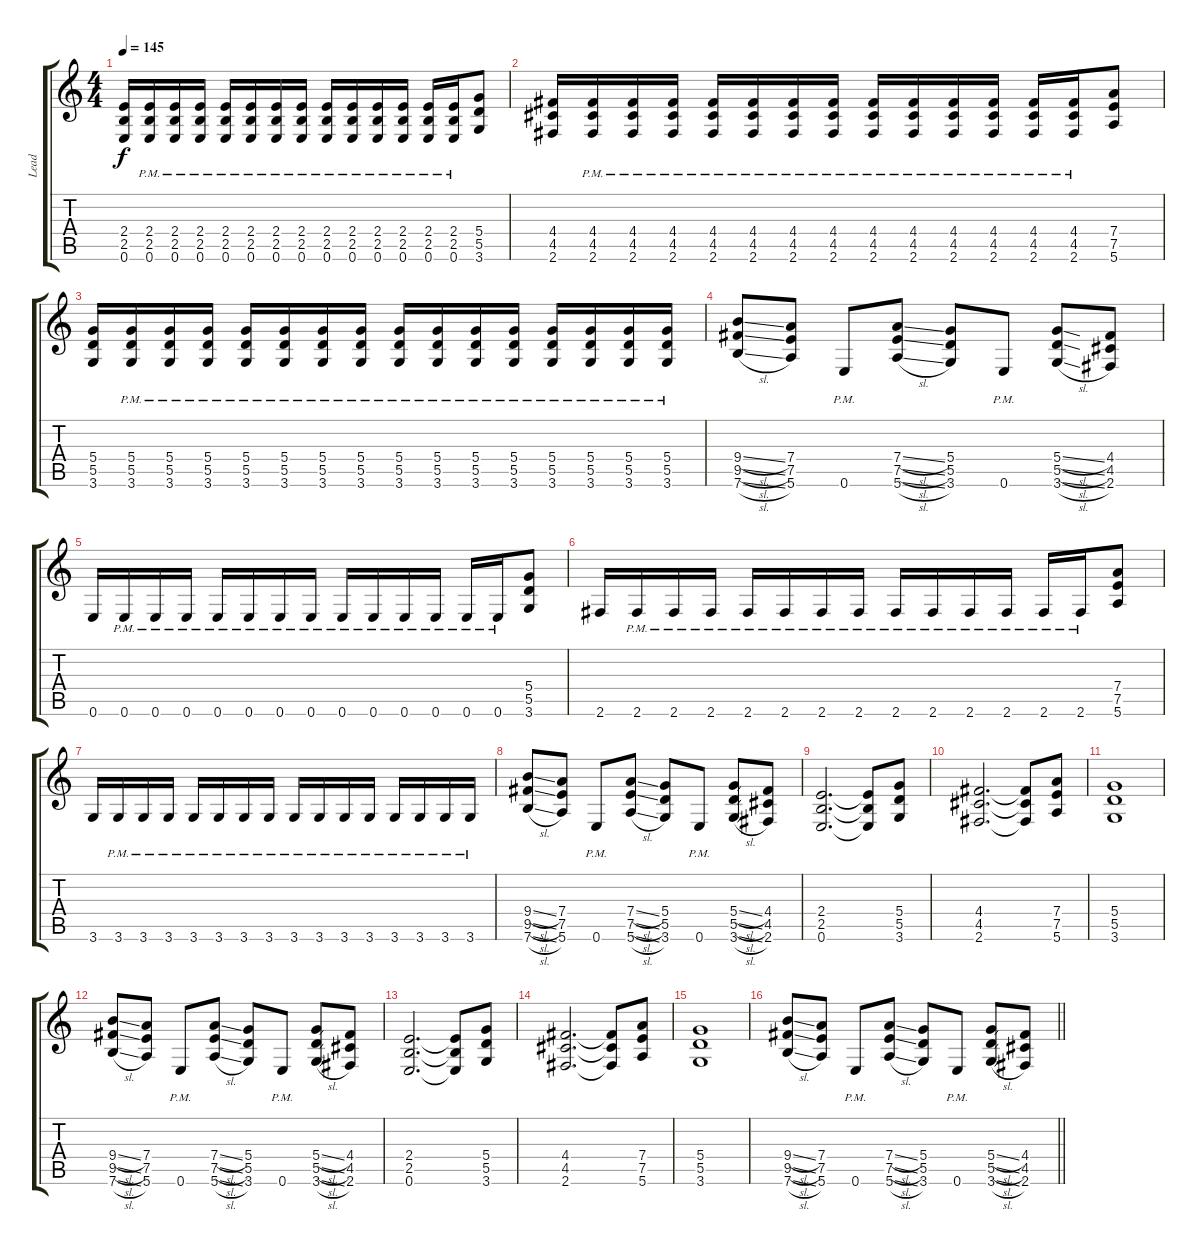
\track ("Lead" "Lead") {instrument overdrivenguitar}
\staff {score tabs}
\tuning (E4 B3 G3 D3 A2 E2) {hide}
\ts (4 4)
\tempo 145
\clef g2
\ks c
(2.4 2.5 0.6).16{dy f} (2.4{pm} 2.5{pm} 0.6{pm}).16 (2.4{pm} 2.5{pm} 0.6{pm}).16 (2.4{pm} 2.5{pm} 0.6{pm}).16 (2.4{pm} 2.5{pm} 0.6{pm}).16 (2.4{pm} 2.5{pm} 0.6{pm}).16 (2.4{pm} 2.5{pm} 0.6{pm}).16 (2.4{pm} 2.5{pm} 0.6{pm}).16 (2.4{pm} 2.5{pm} 0.6{pm}).16 (2.4{pm} 2.5{pm} 0.6{pm}).16 (2.4{pm} 2.5{pm} 0.6{pm}).16 (2.4{pm} 2.5{pm} 0.6{pm}).16 (2.4{pm} 2.5{pm} 0.6{pm}).16 (2.4{pm} 2.5{pm} 0.6{pm}).16 (5.4 5.5 3.6).8 |
(4.4 4.5 2.6).16 (4.4{pm} 4.5{pm} 2.6{pm}).16 (4.4{pm} 4.5{pm} 2.6{pm}).16 (4.4{pm} 4.5{pm} 2.6{pm}).16 (4.4{pm} 4.5{pm} 2.6{pm}).16 (4.4{pm} 4.5{pm} 2.6{pm}).16 (4.4{pm} 4.5{pm} 2.6{pm}).16 (4.4{pm} 4.5{pm} 2.6{pm}).16 (4.4{pm} 4.5{pm} 2.6{pm}).16 (4.4{pm} 4.5{pm} 2.6{pm}).16 (4.4{pm} 4.5{pm} 2.6{pm}).16 (4.4{pm} 4.5{pm} 2.6{pm}).16 (4.4{pm} 4.5{pm} 2.6{pm}).16 (4.4{pm} 4.5{pm} 2.6{pm}).16 (7.4 7.5 5.6).8 |
(5.4 5.5 3.6).16 (5.4{pm} 5.5{pm} 3.6{pm}).16 (5.4{pm} 5.5{pm} 3.6{pm}).16 (5.4{pm} 5.5{pm} 3.6{pm}).16 (5.4{pm} 5.5{pm} 3.6{pm}).16 (5.4{pm} 5.5{pm} 3.6{pm}).16 (5.4{pm} 5.5{pm} 3.6{pm}).16 (5.4{pm} 5.5{pm} 3.6{pm}).16 (5.4{pm} 5.5{pm} 3.6{pm}).16 (5.4{pm} 5.5{pm} 3.6{pm}).16 (5.4{pm} 5.5{pm} 3.6{pm}).16 (5.4{pm} 5.5{pm} 3.6{pm}).16 (5.4{pm} 5.5{pm} 3.6{pm}).16 (5.4{pm} 5.5{pm} 3.6{pm}).16 (5.4{pm} 5.5{pm} 3.6{pm}).16 (5.4 5.5 3.6{pm}).16 |
(9.4{sl} 9.5{sl} 7.6{sl}).8 (7.4 7.5 5.6).8 0.6{pm}.8 (7.4{sl} 7.5{sl} 5.6{sl}).8 (5.4 5.5 3.6).8 0.6{pm}.8 (5.4{sl} 5.5{sl} 3.6{sl}).8 (4.4 4.5 2.6).8 |
0.6.16 0.6{pm}.16 0.6{pm}.16 0.6{pm}.16 0.6{pm}.16 0.6{pm}.16 0.6{pm}.16 0.6{pm}.16 0.6{pm}.16 0.6{pm}.16 0.6{pm}.16 0.6{pm}.16 0.6{pm}.16 0.6{pm}.16 (5.4 5.5 3.6).8 |
2.6.16 2.6{pm}.16 2.6{pm}.16 2.6{pm}.16 2.6{pm}.16 2.6{pm}.16 2.6{pm}.16 2.6{pm}.16 2.6{pm}.16 2.6{pm}.16 2.6{pm}.16 2.6{pm}.16 2.6{pm}.16 2.6{pm}.16 (7.4 7.5 5.6).8 |
3.6.16 3.6{pm}.16 3.6{pm}.16 3.6{pm}.16 3.6{pm}.16 3.6{pm}.16 3.6{pm}.16 3.6{pm}.16 3.6{pm}.16 3.6{pm}.16 3.6{pm}.16 3.6{pm}.16 3.6{pm}.16 3.6{pm}.16 3.6{pm}.16 3.6{pm}.16 |
(9.4{sl} 9.5{sl} 7.6{sl}).8 (7.4 7.5 5.6).8 0.6{pm}.8 (7.4{sl} 7.5{sl} 5.6{sl}).8 (5.4 5.5 3.6).8 0.6{pm}.8 (5.4{sl} 5.5{sl} 3.6{sl}).8 (4.4 4.5 2.6).8 |
(2.4 2.5 0.6).2{d} (2.4{t} 2.5{t} 0.6{t}).8 (5.4 5.5 3.6).8 |
(4.4 4.5 2.6).2{d} (4.4{t} 4.5{t} 2.6{t}).8 (7.4 7.5 5.6).8 |
(5.4 5.5 3.6).1 |
(9.4{sl} 9.5{sl} 7.6{sl}).8 (7.4 7.5 5.6).8 0.6{pm}.8 (7.4{sl} 7.5{sl} 5.6{sl}).8 (5.4 5.5 3.6).8 0.6{pm}.8 (5.4{sl} 5.5{sl} 3.6{sl}).8 (4.4 4.5 2.6).8 |
(2.4 2.5 0.6).2{d} (2.4{t} 2.5{t} 0.6{t}).8 (5.4 5.5 3.6).8 |
(4.4 4.5 2.6).2{d} (4.4{t} 4.5{t} 2.6{t}).8 (7.4 7.5 5.6).8 |
(5.4 5.5 3.6).1 |
\barLineRight lightlight
(9.4{sl} 9.5{sl} 7.6{sl}).8 (7.4 7.5 5.6).8 0.6{pm}.8 (7.4{sl} 7.5{sl} 5.6{sl}).8 (5.4 5.5 3.6).8 0.6{pm}.8 (5.4{sl} 5.5{sl} 3.6{sl}).8 (4.4 4.5 2.6).8
